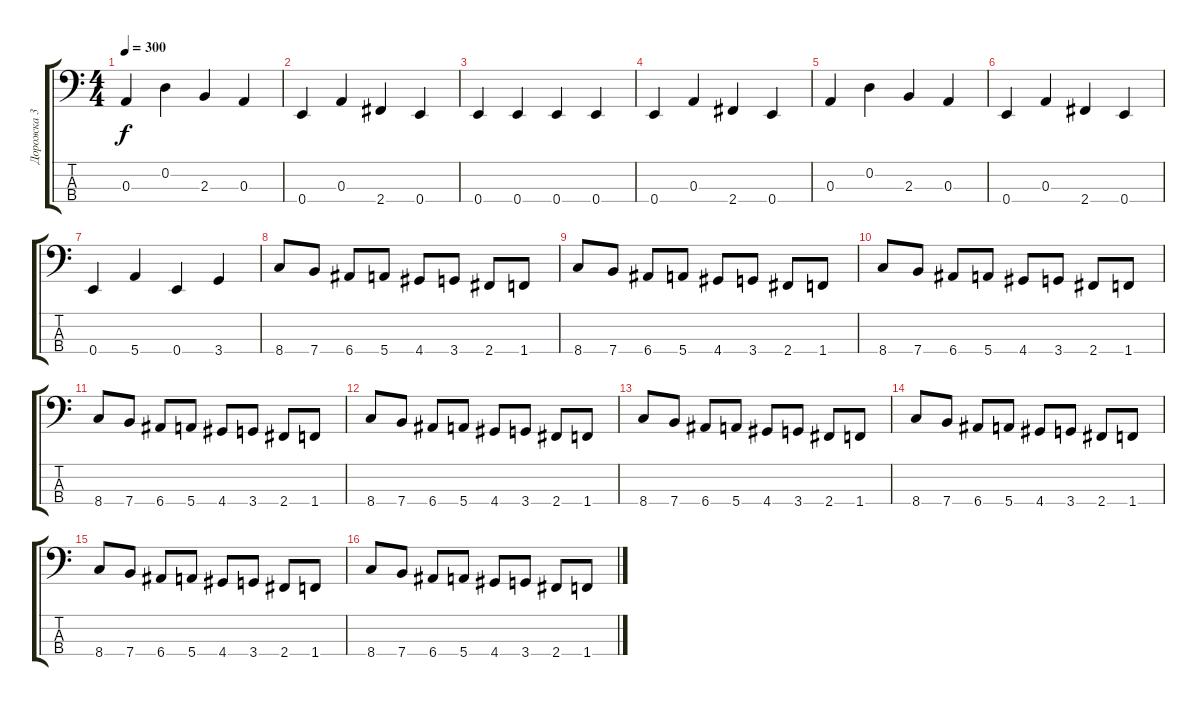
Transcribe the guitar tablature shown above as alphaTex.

\track ("Дорожка 3" "Дорожка 3") {instrument slapbass1}
\staff {score tabs}
\tuning (G2 D2 A1 E1) {hide}
\ts (4 4)
\tempo 300
\clef f4
\ks c
0.3.4{dy f} 0.2.4 2.3.4 0.3.4 |
0.4.4 0.3.4 2.4.4 0.4.4 |
0.4.4 0.4.4 0.4.4 0.4.4 |
0.4.4 0.3.4 2.4.4 0.4.4 |
0.3.4 0.2.4 2.3.4 0.3.4 |
0.4.4 0.3.4 2.4.4 0.4.4 |
0.4.4 5.4.4 0.4.4 3.4.4 |
8.4.8 7.4.8 6.4.8 5.4.8 4.4.8 3.4.8 2.4.8 1.4.8 |
8.4.8 7.4.8 6.4.8 5.4.8 4.4.8 3.4.8 2.4.8 1.4.8 |
8.4.8 7.4.8 6.4.8 5.4.8 4.4.8 3.4.8 2.4.8 1.4.8 |
8.4.8 7.4.8 6.4.8 5.4.8 4.4.8 3.4.8 2.4.8 1.4.8 |
8.4.8 7.4.8 6.4.8 5.4.8 4.4.8 3.4.8 2.4.8 1.4.8 |
8.4.8 7.4.8 6.4.8 5.4.8 4.4.8 3.4.8 2.4.8 1.4.8 |
8.4.8 7.4.8 6.4.8 5.4.8 4.4.8 3.4.8 2.4.8 1.4.8 |
8.4.8 7.4.8 6.4.8 5.4.8 4.4.8 3.4.8 2.4.8 1.4.8 |
8.4.8 7.4.8 6.4.8 5.4.8 4.4.8 3.4.8 2.4.8 1.4.8
